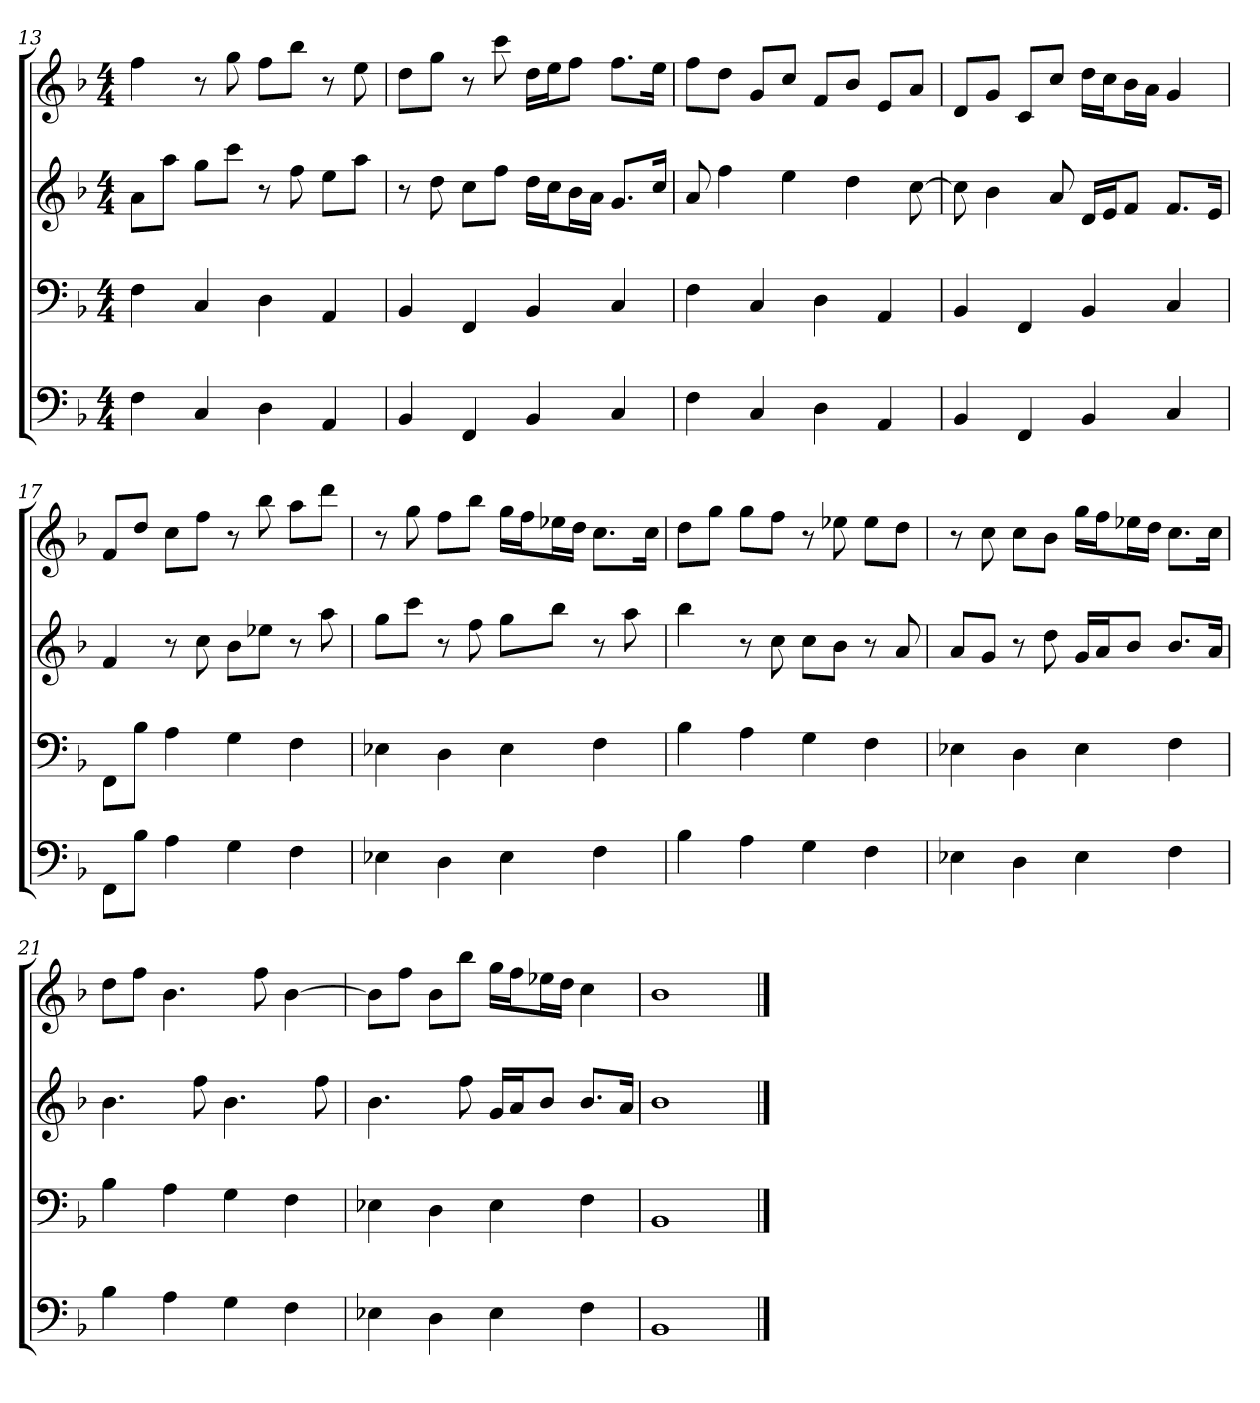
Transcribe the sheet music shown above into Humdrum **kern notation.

**kern	**kern	**kern	**kern
*part4	*part3	*part2	*part1
*staff4	*staff3	*staff2	*staff1
*k[b-]	*k[b-]	*k[b-]	*k[b-]
*F:	*F:	*F:	*F:
*M4/4	*M4/4	*M4/4	*M4/4
=13	=13	=13	=13
4F	4F	8aL	4ff
.	.	8aaJ	.
4C	4C	8ggL	8r
.	.	8cccJ	8gg
4D	4D	8r	8ffL
.	.	8ff	8bb-J
4AA	4AA	8eeL	8r
.	.	8aaJ	8ee
=14	=14	=14	=14
4BB-	4BB-	8r	8ddL
.	.	8dd	8ggJ
4FF	4FF	8ccL	8r
.	.	8ffJ	8ccc
4BB-	4BB-	16ddLL	16ddLL
.	.	16ccJ	16eeJ
.	.	16b-L	8ffJ
.	.	16aJJ	.
4C	4C	8.gL	8.ffL
.	.	16ccJk	16eeJk
=15	=15	=15	=15
4F	4F	8a	8ffL
.	.	4ff	8ddJ
4C	4C	.	8gL
.	.	4ee	8ccJ
4D	4D	.	8fL
.	.	4dd	8b-J
4AA	4AA	.	8eL
.	.	[8cc	8aJ
=16	=16	=16	=16
4BB-	4BB-	8cc]	8dL
.	.	4b-	8gJ
4FF	4FF	.	8cL
.	.	8a	8ccJ
4BB-	4BB-	16dLL	16ddLL
.	.	16eJ	16ccJ
.	.	8fJ	16b-L
.	.	.	16aJJ
4C	4C	8.fL	4g
.	.	16eJk	.
=17	=17	=17	=17
8FFL	8FFL	4f	8fL
8B-J	8B-J	.	8ddJ
4A	4A	8r	8ccL
.	.	8cc	8ffJ
4G	4G	8b-L	8r
.	.	8ee-XJ	8bb-
4F	4F	8r	8aaL
.	.	8aa	8dddJ
=18	=18	=18	=18
4E-X	4E-X	8ggL	8r
.	.	8cccJ	8gg
4D	4D	8r	8ffL
.	.	8ff	8bb-J
4E-	4E-	8ggL	16ggLL
.	.	.	16ffJ
.	.	8bb-J	16ee-XL
.	.	.	16ddJJ
4F	4F	8r	8.ccL
.	.	8aa	.
.	.	.	16ccJk
=19	=19	=19	=19
4B-	4B-	4bb-	8ddL
.	.	.	8ggJ
4A	4A	8r	8ggL
.	.	8cc	8ffJ
4G	4G	8ccL	8r
.	.	8b-J	8ee-X
4F	4F	8r	8ee-L
.	.	8a	8ddJ
=20	=20	=20	=20
4E-X	4E-X	8aL	8r
.	.	8gJ	8cc
4D	4D	8r	8ccL
.	.	8dd	8b-J
4E-	4E-	16gLL	16ggLL
.	.	16aJ	16ffJ
.	.	8b-J	16ee-XL
.	.	.	16ddJJ
4F	4F	8.b-L	8.ccL
.	.	16aJk	16ccJk
=21	=21	=21	=21
4B-	4B-	4.b-	8ddL
.	.	.	8ffJ
4A	4A	.	4.b-
.	.	8ff	.
4G	4G	4.b-	.
.	.	.	8ff
4F	4F	.	[4b-
.	.	8ff	.
=22	=22	=22	=22
4E-X	4E-X	4.b-	8b-L]
.	.	.	8ffJ
4D	4D	.	8b-L
.	.	8ff	8bb-J
4E-	4E-	16gLL	16ggLL
.	.	16aJ	16ffJ
.	.	8b-J	16ee-XL
.	.	.	16ddJJ
4F	4F	8.b-L	4cc
.	.	16aJk	.
=23	=23	=23	=23
1BB-	1BB-	1b-	1b-
==	==	==	==
*-	*-	*-	*-
